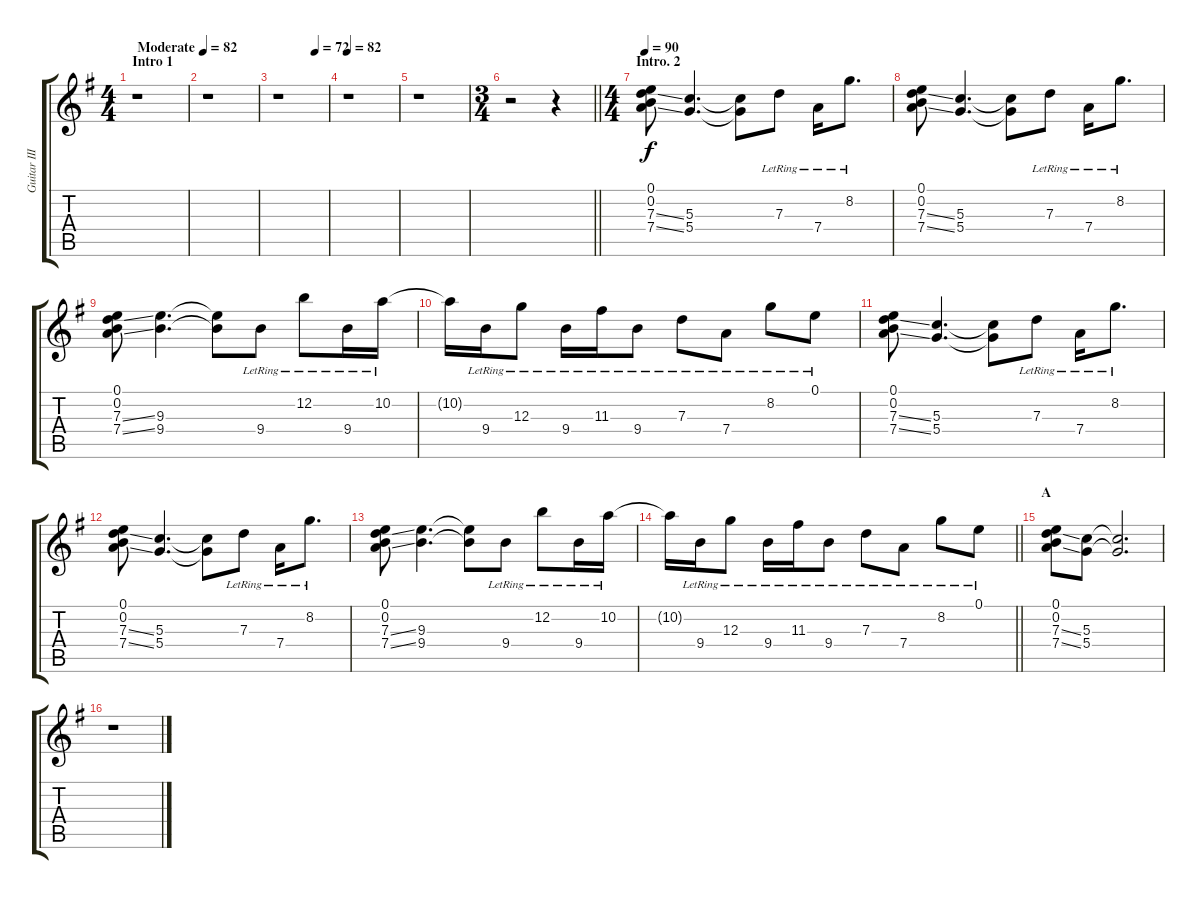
\track ("Guitar III" "Guitar III") {instrument electricguitarclean}
\staff {score tabs}
\tuning (E4 B3 G3 D3 A2 E2) {hide}
\ts (4 4)
\section ("" "Intro 1")
\tempo (82 "Moderate")
\clef g2
\ks g
r.1{dy f instrument electricguitarclean} |
r.1 |
\tempo (72 0.75)
r.1 |
\tempo 82
r.1 |
r.1 |
\ts (3 4)
\barLineRight lightlight
r.2 r.4 |
\ts (4 4)
\section ("" "Intro. 2")
\tempo 90
(0.1 0.2 7.3{ss} 7.4{ss}).8 (5.3 5.4).4{d} (5.3{t} 5.4{t}).8 7.3{lr}.8 7.4{lr}.16 8.2{lr}.8{d} |
(0.1 0.2 7.3{ss} 7.4{ss}).8 (5.3 5.4).4{d} (5.3{t} 5.4{t}).8 7.3{lr}.8 7.4{lr}.16 8.2{lr}.8{d} |
(0.1 0.2 7.3{ss} 7.4{ss}).8 (9.3 9.4).4{d} (9.3{t} 9.4{t}).8 9.4{lr}.8 12.2{lr}.8 9.4{lr}.16 10.2{lr}.16 |
10.2{t}.16 9.4{lr}.16 12.3{lr}.8 9.4{lr}.16 11.3{lr}.16 9.4{lr}.8 7.3{lr}.8 7.4{lr}.8 8.2{lr}.8 0.1{lr}.8 |
(0.1 0.2 7.3{ss} 7.4{ss}).8 (5.3 5.4).4{d} (5.3{t} 5.4{t}).8 7.3{lr}.8 7.4{lr}.16 8.2{lr}.8{d} |
(0.1 0.2 7.3{ss} 7.4{ss}).8 (5.3 5.4).4{d} (5.3{t} 5.4{t}).8 7.3{lr}.8 7.4{lr}.16 8.2{lr}.8{d} |
(0.1 0.2 7.3{ss} 7.4{ss}).8 (9.3 9.4).4{d} (9.3{t} 9.4{t}).8 9.4{lr}.8 12.2{lr}.8 9.4{lr}.16 10.2{lr}.16 |
\barLineRight lightlight
10.2{t}.16 9.4{lr}.16 12.3{lr}.8 9.4{lr}.16 11.3{lr}.16 9.4{lr}.8 7.3{lr}.8 7.4{lr}.8 8.2{lr}.8 0.1{lr}.8 |
\section ("" "A")
(0.1 0.2 7.3{ss} 7.4{ss}).8 (5.3 5.4).8 (5.3{t} 5.4{t}).2{d} |
r.1
